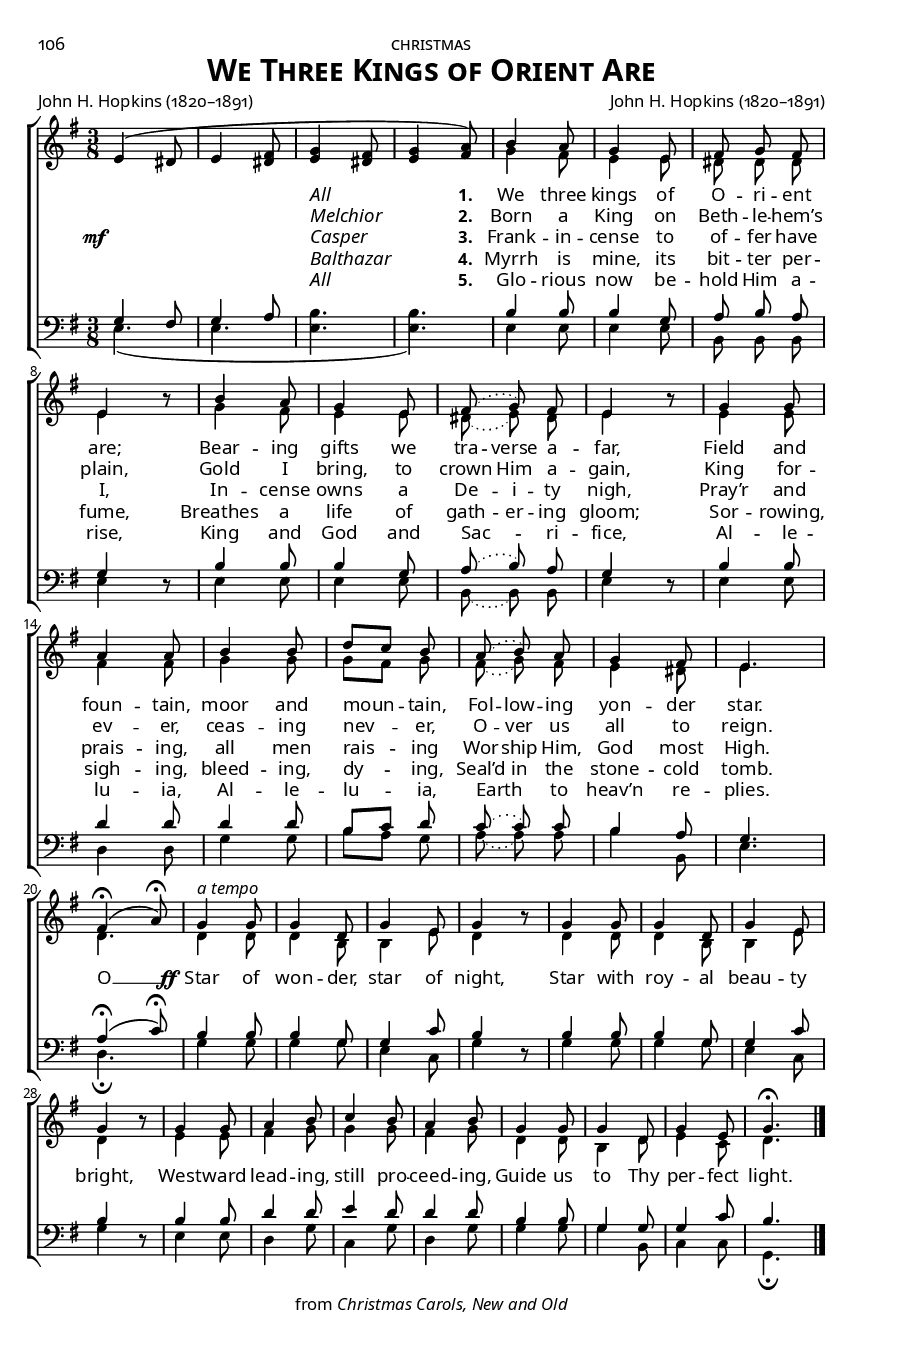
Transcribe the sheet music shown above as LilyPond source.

\version "2.14.2"
\include "util.ly"
#(set-global-staff-size 14.6) \paper{ #(define fonts (make-pango-font-tree "GoudyOlSt BT" "Garamond Premier Pro" "Garamond Premier Pro" (/ 14.6 20))) }
\header {
  title = \markup{\override #'(font-name . "Garamond Premier Pro Semibold"){ \abs-fontsize #15 \smallCapsOldStyle"We Three Kings of Orient Are"}}
  composer = \markup\oldStyleNum"John H. Hopkins (1820–1891)"
  poet = \markup\oldStyleNum"John H. Hopkins (1820–1891)"
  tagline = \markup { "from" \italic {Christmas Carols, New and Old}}
}
\paper {
  paper-height = 9\in
  paper-width = 6\in
  indent = 0\in
  system-system-spacing =
    #'((basic-distance . 0)
       (minimum-distance . 0)
       (padding . -15)
       (stretchability . 100))
  ragged-last-bottom = ##f
  ragged-bottom = ##f
  two-sided = ##t
  inner-margin = 0.5\in
  outer-margin = 0.25\in
  top-margin = 0.25\in
  bottom-margin = 0.25\in
  first-page-number = #106
  print-first-page-number = ##t
  headerLine = \markup{\override #'(font-name . "Garamond Premier Pro") \smallCapsOldStyle"christmas"}
  oddHeaderMarkup = \markup\fill-line{
     \override #'(font-name . "Garamond Premier Pro")\abs-fontsize #8.5
     \combine 
        \fill-line{"" \on-the-fly #print-page-number-check-first
        \oldStylePageNum""
        }
        \fill-line{\headerLine}
  }
  evenHeaderMarkup = \markup {
     \override #'(font-name . "Garamond Premier Pro")\abs-fontsize #8.5
     \combine
        \on-the-fly #print-page-number-check-first
        \oldStylePageNum""
        \fill-line{\headerLine}
  }
}
global = {
  \key g \major
  \time 3/8
  \autoBeamOff
  \override DynamicLineSpanner #'staff-padding = #0.0
  \override DynamicLineSpanner #'Y-extent = #'(0.1 . -0.1)
}

sopMusic = \relative c' {
  e4( dis8 e4 <fis dis>8 |
  <g e>4 <fis dis>8 <g e>4 <a fis>8) |
  b4 a8 g4 e8 |
  fis8\noBeam g fis |
  
  e4 b'8\rest |
  b4 a8 g4 e8 |
  \slurDotted fis8\noBeam( g) fis |
  e4 b'8\rest |
  g4 g8 |
  
  a4 a8 |
  b4 b8 |
  \slurSolid d[ c] b |
  \slurDotted a8\noBeam( b\noBeam) a |
  g4 fis8 |
  e4. | \break
  
  \slurSolid << {fis4\fermata( a8\fermata)} {s8 s32 s16. s8}>> |
  g4^\markup\italic"a tempo" g8 | g4 d8 g4 e8 | g4 b8\rest |
  g4 g8 | g4 d8 g4 e8 | g4 b8\rest |
  g4 g8 a4 b8 | c4 b8 a4 b8 |
  g4 g8 g4 d8 g4 e8 g4.\fermata \bar "|."
}
sopWords = \lyricmode {
  
}

altoMusic = \relative c'' {
  s4.*4 |
  g4 fis8 e4 e8 dis8\noBeam dis\noBeam dis |
  
  \slurDotted e4 s8 | g4 fis8 e4 e8 | dis8\noBeam( e\noBeam) dis |
  e4 s8 | e4 e8 |
  
  fis4 fis8 | g4 g8 |
  \slurSolid g[ fis] g |
  \slurDotted fis8\noBeam( g\noBeam) fis |
  e4 dis8 |
  e4. |
  
  d4. | d4 d8 d4 b8 b4 e8 d4 s8 |
  d4 d8 d4 b8 b4 e8 d4 s8 |
  
  e4 e8 fis4 g8 g4 g8 fis4 g8 d4 d8 b4 d8 |
  e4 c8 | d4. \bar "|."
}
altoWords = {
  \dropLyricsIX
  \lyricmode {
    %\set vocalName = #"All"
    %\set stanza = #"1. "
    \set ignoreMelismata = ##t
    _ _ _ _ 
    \markup\italic {All} _ _ _
    \set stanza = #"1. "
    We three kings of O -- ri -- ent are;
    Bear -- ing gifts we tra -- verse a -- far,
    Field and foun -- tain, moor and moun -- _ tain,
    Fol -- low -- ing yon -- der star.
    
    O __ _ 
  }
  \set stanza = \markup\dynamic"        ff"
  \lyricmode {
    Star of won -- der, star of night,
    Star with roy -- al beau -- ty bright,
    West -- ward lead -- ing, still pro -- ceed -- ing,
    Guide us to Thy per -- fect light.
  }
}
altoWordsII = \lyricmode {
  \dropLyricsIX
  %\set vocalName = #"Melchior"
  %\set stanza = #"2. "
  \set ignoreMelismata = ##t
  _ _ _ _ 
  \markup\italic {Melchior} _ _ _
  \set stanza = #"2. "
  Born a King on Beth -- le -- hem’s plain,
  Gold I bring, to crown Him a -- gain,
  King for -- ev -- er, ceas -- ing nev -- _ er,
  O -- ver us all to reign.
}
altoWordsIII = {
  \dropLyricsIX
  \set stanza = \markup\dynamic"mf"
  \lyricmode {
    %\set vocalName = #"Casper"
    %\set stanza = #"3. "
    \set ignoreMelismata = ##t
    _ _ _ _ 
    \markup\italic {Casper} _ _ _
    \set stanza = #"3. "
    Frank -- in -- cense to of -- fer have I,
    In -- cense owns a De -- i -- ty nigh,
    Pray’r and prais -- ing, all men rais -- _ ing
    Wor -- ship Him, God most High.
  }
}
altoWordsIV = \lyricmode {
  \dropLyricsIX
  %\set vocalName = #"Balthazar"
  %\set stanza = #"4. "
  \set ignoreMelismata = ##t
  _ _ _ _ 
  \markup\italic {Balthazar} _ _ _
  \set stanza = #"4. "
  Myrrh is mine, its bit -- ter per -- fume,
  Breathes a life of gath -- er -- ing gloom;
  Sor -- rowing, sigh -- ing, bleed -- ing, dy -- _ ing,
  Seal’d in the stone -- cold tomb.
}
altoWordsV = \lyricmode {
  \dropLyricsIX
  %\set vocalName = #"All"
  %\set stanza = #"1. "
  \set ignoreMelismata = ##t
  _ _ _ _ 
  \markup\italic {All} _ _ _
  \set stanza = #"5. "
  Glo -- rious now be -- hold Him a -- rise,
  King and God and Sac -- _ ri -- fice,
  Al -- le -- lu -- ia, Al -- le -- lu -- _ ia,
  Earth _ to heav’n re -- plies.
}

tenorMusic = \relative c' {
  g4 fis8 | g4 a8 | s4. | s4. |
  b4 b8 | b4 g8 | a8\noBeam b\noBeam a |
  
  \slurDotted g4 s8 | b4 b8 | b4 g8 | a8\noBeam( b\noBeam) a |
  g4 s8 | b4 b8 |
  
  d4 d8 | d4 d8 | \slurSolid b8[ c] d |
  \slurDotted c8\noBeam( c) c |
  b4 a8 | g4. |
  
  \slurSolid
  << a4\fermata( {s8 s32 s16.}>> c8\fermata) |
  b4 b8 b4 g8 g4 c8 b4 s8 |
  b4 b8 b4 g8 g4 c8 b4 s8 |
  
  b4 b8 d4 d8 e4 d8 | d4 d8 b4 b8 g4 g8 g4 c8 b4. \bar "|."
}
tenorWords = \lyricmode {

}

bassMusic = \relative c {
  e4.( e4. <e b'>4. <e b'>4.) |
  e4 e8 e4 e8 | b\noBeam b\noBeam b |
  
  \slurDotted e4 d8\rest | e4 e8 e4 e8 | b\noBeam( b\noBeam) b |
  e4 d8\rest | e4 e8 |
  
  d4 d8 | g4 g8 |
  \slurSolid b8[ a] g |
  \slurDotted a\noBeam( a) a |
  b4 b,8 | e4. |
  
  d4.\fermata | g4 g8 g4 g8 e4 c8 g'4 d8\rest |
  g4 g8 g4 g8 e4 c8 g'4 d8\rest |
  
  e4 e8 d4 g8 | c,4 g'8 | d4 g8 | g4 g8 | g4 b,8 |
  c4 c8 g4.\fermata \bar "|."
}
bassWords = \lyricmode {

}

\score {
  <<
   \new ChoirStaff <<
%    \new Lyrics = sopranos \with { \override VerticalAxisGroup #'nonstaff-relatedstaff-spacing = #'((basic-distance . 1)) }
    \new Staff = women <<
      \new Voice = "sopranos" { \voiceOne << \global \sopMusic >> }
      \new Voice = "altos" { \voiceTwo << \global \altoMusic >> }
    >>
    \new Lyrics \with { alignAboveContext = #"women" \override VerticalAxisGroup #'nonstaff-relatedstaff-spacing = #'((basic-distance . 1))} \lyricsto "sopranos" \sopWords
    \new Lyrics = "altosV"  \with { alignBelowContext = #"women" \override VerticalAxisGroup #'nonstaff-relatedstaff-spacing = #'((basic-distance . 1))} \lyricsto "sopranos" \altoWordsV
    \new Lyrics = "altosIV"  \with { alignBelowContext = #"women" \override VerticalAxisGroup #'nonstaff-relatedstaff-spacing = #'((basic-distance . 1))} \lyricsto "sopranos" \altoWordsIV
    \new Lyrics = "altosIII"  \with { alignBelowContext = #"women" \override VerticalAxisGroup #'nonstaff-relatedstaff-spacing = #'((basic-distance . 1))} \lyricsto "sopranos" \altoWordsIII
    \new Lyrics = "altosII"  \with { alignBelowContext = #"women" \override VerticalAxisGroup #'nonstaff-relatedstaff-spacing = #'((basic-distance . 1))} \lyricsto "sopranos" \altoWordsII
    \new Lyrics = "altos"  \with { alignBelowContext = #"women" \override VerticalAxisGroup #'nonstaff-relatedstaff-spacing = #'((padding . -0.5))} \lyricsto "sopranos" \altoWords
   \new Staff = men <<
      \clef bass
      \new Voice = "tenors" { \voiceOne << \global \tenorMusic >> }
      \new Voice = "basses" { \voiceTwo << \global \bassMusic >> }
    >>
    \new Lyrics \with { alignAboveContext = #"men" \override VerticalAxisGroup #'nonstaff-relatedstaff-spacing = #'((basic-distance . 1)) } \lyricsto "tenors" \tenorWords
    \new Lyrics \with { alignBelowContext = #"men" \override VerticalAxisGroup #'nonstaff-relatedstaff-spacing = #'((basic-distance . 1)) } \lyricsto "basses" \bassWords
  >>
%    \new PianoStaff << \new Staff { \new Voice { \pianoRH } } \new Staff { \clef "bass" \pianoLH } >>
  >>
  \layout {
    \context {
      \Score
      %\override SpacingSpanner #'base-shortest-duration = #(ly:make-moment 1 8)
      %\override SpacingSpanner #'common-shortest-duration = #(ly:make-moment 1 4)
    }
    \context {
      % Remove all empty staves
      % \Staff \RemoveEmptyStaves \override VerticalAxisGroup #'remove-first = ##t
    }
    \context {
      \Lyrics
      \override LyricText #'X-offset = #center-on-word
    }
  }
}

